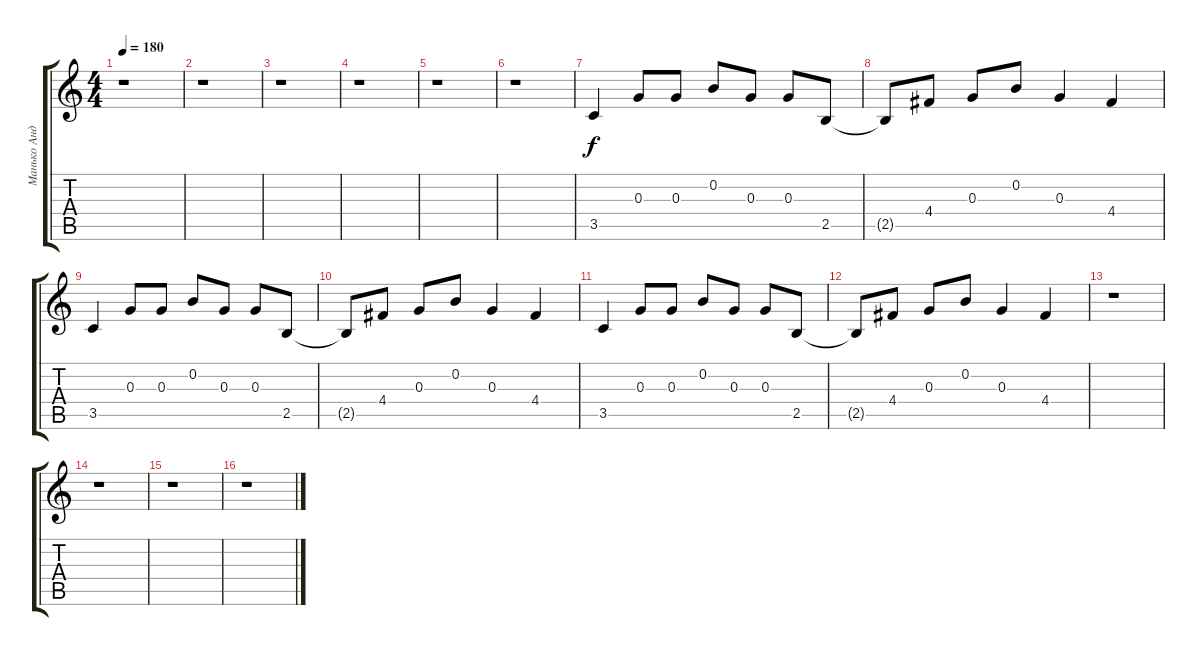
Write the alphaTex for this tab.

\track ("Манько Андрей" "Манько Анд") {instrument electricguitarclean}
\staff {score tabs}
\tuning (E4 B3 G3 D3 A2 E2) {hide}
\ts (4 4)
\tempo 180
\clef g2
\ks c
r.1{dy f} |
r.1 |
r.1 |
r.1 |
r.1 |
r.1 |
3.5.4 0.3.8 0.3.8 0.2.8 0.3.8 0.3.8 2.5.8 |
2.5{t}.8 4.4.8 0.3.8 0.2.8 0.3.4 4.4.4 |
3.5.4 0.3.8 0.3.8 0.2.8 0.3.8 0.3.8 2.5.8 |
2.5{t}.8 4.4.8 0.3.8 0.2.8 0.3.4 4.4.4 |
3.5.4 0.3.8 0.3.8 0.2.8 0.3.8 0.3.8 2.5.8 |
2.5{t}.8 4.4.8 0.3.8 0.2.8 0.3.4 4.4.4 |
r.1 |
r.1 |
r.1 |
r.1
